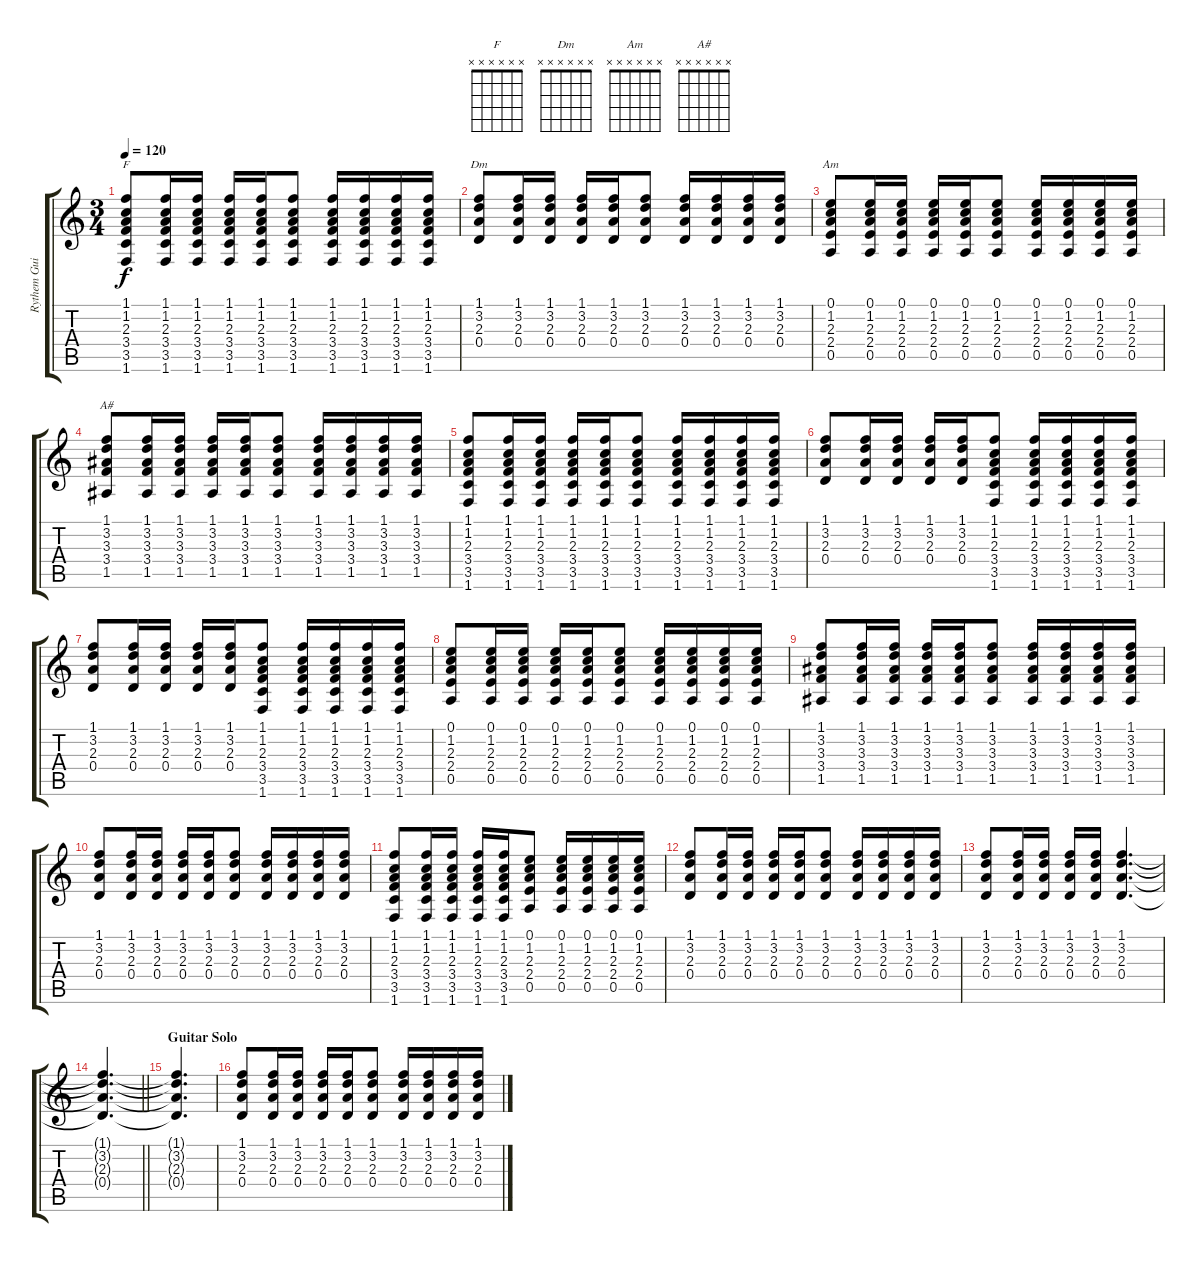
\track ("Rythem Guitar" "Rythem Gui") {instrument acousticguitarsteel}
\staff {score tabs}
\tuning (E4 B3 G3 D3 A2 E2) {hide}
\chord ("F" x x x x x x)
\chord ("Dm" x x x x x x)
\chord ("Am" x x x x x x)
\chord ("A#" x x x x x x)
\ts (3 4)
\tempo 120
\clef g2
\ks c
(1.1 1.2 2.3 3.4 3.5 1.6).8{ch "F" dy f} (1.1 1.2 2.3 3.4 3.5 1.6).16 (1.1 1.2 2.3 3.4 3.5 1.6).16 (1.1 1.2 2.3 3.4 3.5 1.6).16 (1.1 1.2 2.3 3.4 3.5 1.6).16 (1.1 1.2 2.3 3.4 3.5 1.6).8 (1.1 1.2 2.3 3.4 3.5 1.6).16 (1.1 1.2 2.3 3.4 3.5 1.6).16 (1.1 1.2 2.3 3.4 3.5 1.6).16 (1.1 1.2 2.3 3.4 3.5 1.6).16 |
(1.1 3.2 2.3 0.4).8{ch "Dm"} (1.1 3.2 2.3 0.4).16 (1.1 3.2 2.3 0.4).16 (1.1 3.2 2.3 0.4).16 (1.1 3.2 2.3 0.4).16 (1.1 3.2 2.3 0.4).8 (1.1 3.2 2.3 0.4).16 (1.1 3.2 2.3 0.4).16 (1.1 3.2 2.3 0.4).16 (1.1 3.2 2.3 0.4).16 |
(0.1 1.2 2.3 2.4 0.5).8{ch "Am"} (0.1 1.2 2.3 2.4 0.5).16 (0.1 1.2 2.3 2.4 0.5).16 (0.1 1.2 2.3 2.4 0.5).16 (0.1 1.2 2.3 2.4 0.5).16 (0.1 1.2 2.3 2.4 0.5).8 (0.1 1.2 2.3 2.4 0.5).16 (0.1 1.2 2.3 2.4 0.5).16 (0.1 1.2 2.3 2.4 0.5).16 (0.1 1.2 2.3 2.4 0.5).16 |
(1.1 3.2 3.3 3.4 1.5).8{ch "A#"} (1.1 3.2 3.3 3.4 1.5).16 (1.1 3.2 3.3 3.4 1.5).16 (1.1 3.2 3.3 3.4 1.5).16 (1.1 3.2 3.3 3.4 1.5).16 (1.1 3.2 3.3 3.4 1.5).8 (1.1 3.2 3.3 3.4 1.5).16 (1.1 3.2 3.3 3.4 1.5).16 (1.1 3.2 3.3 3.4 1.5).16 (1.1 3.2 3.3 3.4 1.5).16 |
(1.1 1.2 2.3 3.4 3.5 1.6).8 (1.1 1.2 2.3 3.4 3.5 1.6).16 (1.1 1.2 2.3 3.4 3.5 1.6).16 (1.1 1.2 2.3 3.4 3.5 1.6).16 (1.1 1.2 2.3 3.4 3.5 1.6).16 (1.1 1.2 2.3 3.4 3.5 1.6).8 (1.1 1.2 2.3 3.4 3.5 1.6).16 (1.1 1.2 2.3 3.4 3.5 1.6).16 (1.1 1.2 2.3 3.4 3.5 1.6).16 (1.1 1.2 2.3 3.4 3.5 1.6).16 |
(1.1 3.2 2.3 0.4).8 (1.1 3.2 2.3 0.4).16 (1.1 3.2 2.3 0.4).16 (1.1 3.2 2.3 0.4).16 (1.1 3.2 2.3 0.4).16 (1.1 1.2 2.3 3.4 3.5 1.6).8 (1.1 1.2 2.3 3.4 3.5 1.6).16 (1.1 1.2 2.3 3.4 3.5 1.6).16 (1.1 1.2 2.3 3.4 3.5 1.6).16 (1.1 1.2 2.3 3.4 3.5 1.6).16 |
(1.1 3.2 2.3 0.4).8 (1.1 3.2 2.3 0.4).16 (1.1 3.2 2.3 0.4).16 (1.1 3.2 2.3 0.4).16 (1.1 3.2 2.3 0.4).16 (1.1 1.2 2.3 3.4 3.5 1.6).8 (1.1 1.2 2.3 3.4 3.5 1.6).16 (1.1 1.2 2.3 3.4 3.5 1.6).16 (1.1 1.2 2.3 3.4 3.5 1.6).16 (1.1 1.2 2.3 3.4 3.5 1.6).16 |
(0.1 1.2 2.3 2.4 0.5).8 (0.1 1.2 2.3 2.4 0.5).16 (0.1 1.2 2.3 2.4 0.5).16 (0.1 1.2 2.3 2.4 0.5).16 (0.1 1.2 2.3 2.4 0.5).16 (0.1 1.2 2.3 2.4 0.5).8 (0.1 1.2 2.3 2.4 0.5).16 (0.1 1.2 2.3 2.4 0.5).16 (0.1 1.2 2.3 2.4 0.5).16 (0.1 1.2 2.3 2.4 0.5).16 |
(1.1 3.2 3.3 3.4 1.5).8 (1.1 3.2 3.3 3.4 1.5).16 (1.1 3.2 3.3 3.4 1.5).16 (1.1 3.2 3.3 3.4 1.5).16 (1.1 3.2 3.3 3.4 1.5).16 (1.1 3.2 3.3 3.4 1.5).8 (1.1 3.2 3.3 3.4 1.5).16 (1.1 3.2 3.3 3.4 1.5).16 (1.1 3.2 3.3 3.4 1.5).16 (1.1 3.2 3.3 3.4 1.5).16 |
(1.1 3.2 2.3 0.4).8 (1.1 3.2 2.3 0.4).16 (1.1 3.2 2.3 0.4).16 (1.1 3.2 2.3 0.4).16 (1.1 3.2 2.3 0.4).16 (1.1 3.2 2.3 0.4).8 (1.1 3.2 2.3 0.4).16 (1.1 3.2 2.3 0.4).16 (1.1 3.2 2.3 0.4).16 (1.1 3.2 2.3 0.4).16 |
(1.1 1.2 2.3 3.4 3.5 1.6).8 (1.1 1.2 2.3 3.4 3.5 1.6).16 (1.1 1.2 2.3 3.4 3.5 1.6).16 (1.1 1.2 2.3 3.4 3.5 1.6).16 (1.1 1.2 2.3 3.4 3.5 1.6).16 (0.1 1.2 2.3 2.4 0.5).8 (0.1 1.2 2.3 2.4 0.5).16 (0.1 1.2 2.3 2.4 0.5).16 (0.1 1.2 2.3 2.4 0.5).16 (0.1 1.2 2.3 2.4 0.5).16 |
(1.1 3.2 2.3 0.4).8 (1.1 3.2 2.3 0.4).16 (1.1 3.2 2.3 0.4).16 (1.1 3.2 2.3 0.4).16 (1.1 3.2 2.3 0.4).16 (1.1 3.2 2.3 0.4).8 (1.1 3.2 2.3 0.4).16 (1.1 3.2 2.3 0.4).16 (1.1 3.2 2.3 0.4).16 (1.1 3.2 2.3 0.4).16 |
(1.1 3.2 2.3 0.4).8 (1.1 3.2 2.3 0.4).16 (1.1 3.2 2.3 0.4).16 (1.1 3.2 2.3 0.4).16 (1.1 3.2 2.3 0.4).16 (1.1 3.2 2.3 0.4).4{d} |
\barLineRight lightlight
(1.1{t} 3.2{t} 2.3{t} 0.4{t}).4{d} |
\section ("" "Guitar Solo")
(1.1{t} 3.2{t} 2.3{t} 0.4{t}).4{d} |
(1.1 3.2 2.3 0.4).8 (1.1 3.2 2.3 0.4).16 (1.1 3.2 2.3 0.4).16 (1.1 3.2 2.3 0.4).16 (1.1 3.2 2.3 0.4).16 (1.1 3.2 2.3 0.4).8 (1.1 3.2 2.3 0.4).16 (1.1 3.2 2.3 0.4).16 (1.1 3.2 2.3 0.4).16 (1.1 3.2 2.3 0.4).16
